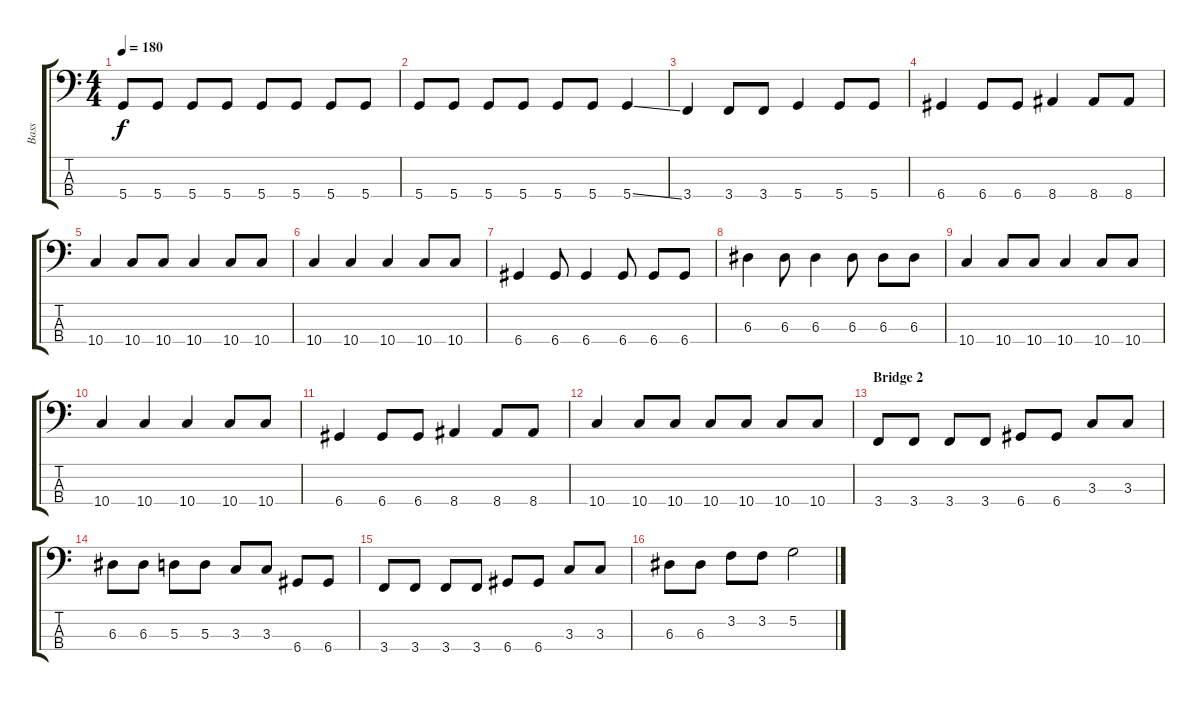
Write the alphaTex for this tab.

\track ("Bass" "Bass") {instrument electricbasspick}
\staff {score tabs}
\tuning (G2 D2 A1 D1) {hide}
\ts (4 4)
\tempo 180
\clef f4
\ks c
5.4.8{dy f} 5.4.8 5.4.8 5.4.8 5.4.8 5.4.8 5.4.8 5.4.8 |
5.4.8 5.4.8 5.4.8 5.4.8 5.4.8 5.4.8 5.4{ss}.4 |
3.4.4 3.4.8 3.4.8 5.4.4 5.4.8 5.4.8 |
6.4.4 6.4.8 6.4.8 8.4.4 8.4.8 8.4.8 |
10.4.4 10.4.8 10.4.8 10.4.4 10.4.8 10.4.8 |
10.4.4 10.4.4 10.4.4 10.4.8 10.4.8 |
6.4.4 6.4.8 6.4.4 6.4.8 6.4.8 6.4.8 |
6.3.4 6.3.8 6.3.4 6.3.8 6.3.8 6.3.8 |
10.4.4 10.4.8 10.4.8 10.4.4 10.4.8 10.4.8 |
10.4.4 10.4.4 10.4.4 10.4.8 10.4.8 |
6.4.4 6.4.8 6.4.8 8.4.4 8.4.8 8.4.8 |
10.4.4 10.4.8 10.4.8 10.4.8 10.4.8 10.4.8 10.4.8 |
\section ("" "Bridge 2")
3.4.8 3.4.8 3.4.8 3.4.8 6.4.8 6.4.8 3.3.8 3.3.8 |
6.3.8 6.3.8 5.3.8 5.3.8 3.3.8 3.3.8 6.4.8 6.4.8 |
3.4.8 3.4.8 3.4.8 3.4.8 6.4.8 6.4.8 3.3.8 3.3.8 |
6.3.8 6.3.8 3.2.8 3.2.8 5.2.2
